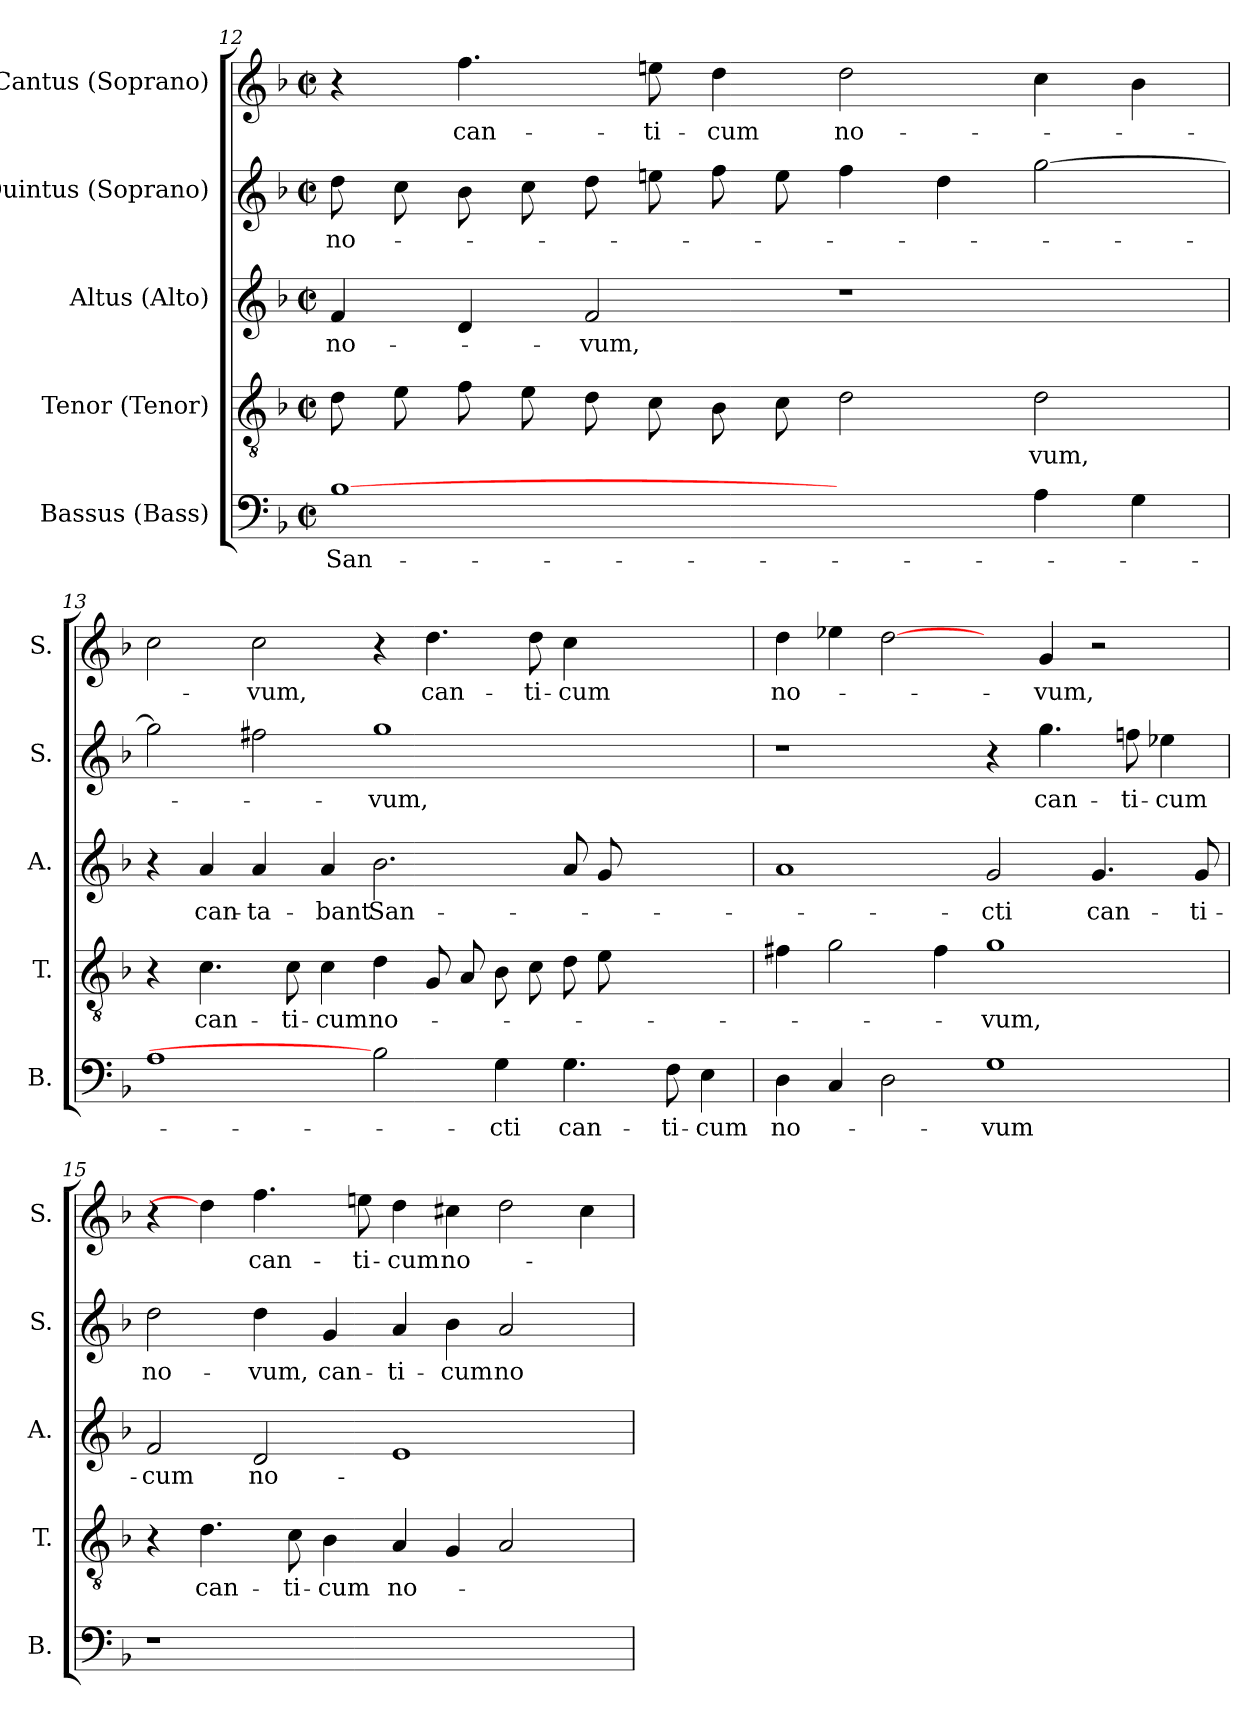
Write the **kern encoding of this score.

**kern	**text	**kern	**text	**kern	**text	**kern	**text	**kern	**text
*part5	*part5	*part4	*part4	*part3	*part3	*part2	*part2	*part1	*part1
*staff5	*staff5	*staff4	*staff4	*staff3	*staff3	*staff2	*staff2	*staff1	*staff1
*I"Bassus (Bass)	*	*I"Tenor (Tenor)	*	*I"Altus (Alto)	*	*I"Quintus (Soprano)	*	*I"Cantus (Soprano)	*
*I'B.	*	*I'T.	*	*I'A.	*	*I'S.	*	*I'S.	*
*clefF4	*	*clefGv2	*	*clefG2	*	*clefG2	*	*clefG2	*
*	*	*ITrd7c12	*	*	*	*	*	*	*
*k[b-]	*	*k[b-]	*	*k[b-]	*	*k[b-]	*	*k[b-]	*
*F:	*	*F:	*	*F:	*	*F:	*	*F:	*
*M2/2	*	*M2/2	*	*M2/2	*	*M2/2	*	*M2/2	*
*met(c|)	*	*met(c|)	*	*met(c|)	*	*met(c|)	*	*met(c|)	*
=12	=12	=12	=12	=12	=12	=12	=12	=12	=12
!	!LO:LY:b:color=#000000	!	!	!	!	!	!	!	!
!	!	!	!	!	!LO:LY:b:color=#000000	!	!	!	!
!	!	!	!	!	!	!	!LO:LY:b:color=#000000	!	!
[1B-i	San-	8Di\	.	4fi/	no-	8ddi\	no-	4r	.
.	.	8Ei\	.	.	.	8cci\	.	.	.
!	!	!	!	!	!	!	!	!	!LO:LY:b:color=#000000
.	.	8Fi\	.	4di/	.	8b-i\	.	4.ffi\	can-
.	.	8Ei\	.	.	.	8cci\	.	.	.
!	!	!	!	!	!LO:LY:b:color=#000000	!	!	!	!
.	.	8Di\	.	2fi/	-vum,	8ddi\	.	.	.
!	!	!	!	!	!	!	!	!	!LO:LY:b:color=#000000
.	.	8Ci\	.	.	.	8eeni\	.	8eeni\	-ti-
!	!	!	!	!	!	!	!	!	!LO:LY:b:color=#000000
.	.	8BB-i\	.	.	.	8ffi\	.	4ddi\	-cum
.	.	8Ci\	.	.	.	8eei\	.	.	.
!	!	!	!	!	!	!	!	!	!LO:LY:b:color=#000000
2ryy	.	2Di\	.	1r	.	4ffi\	.	2ddi\	no-
.	.	.	.	.	.	4ddi\	.	.	.
!	!	!	!LO:LY:b:color=#000000	!	!	!	!	!	!
4Ai\	.	2Di\	-vum,	.	.	[2ggi\	.	4cci\	.
4Gi\	.	.	.	.	.	.	.	4b-i\	.
=13	=13	=13	=13	=13	=13	=13	=13	=13	=13
1Ai	.	4r	.	4r	.	2ggi\]	.	2cci\	.
!	!	!	!LO:LY:b:color=#000000	!	!	!	!	!	!
!	!	!	!	!	!LO:LY:b:color=#000000	!	!	!	!
.	.	4.Ci\	can-	4ai/	can-	.	.	.	.
!	!	!	!	!	!LO:LY:b:color=#000000	!	!	!	!
!	!	!	!	!	!	!	!	!	!LO:LY:b:color=#000000
.	.	.	.	4ai/	-ta-	2ff#Xi\	.	2cci\	-vum,
!	!	!	!LO:LY:b:color=#000000	!	!	!	!	!	!
.	.	8Ci\	-ti-	.	.	.	.	.	.
!	!	!	!LO:LY:b:color=#000000	!	!	!	!	!	!
!	!	!	!	!	!LO:LY:b:color=#000000	!	!	!	!
.	.	4Ci\	-cum	4ai/	-bant	.	.	.	.
!	!	!	!LO:LY:b:color=#000000	!	!	!	!	!	!
!	!	!	!	!	!LO:LY:b:color=#000000	!	!	!	!
!	!	!	!	!	!	!	!LO:LY:b:color=#000000	!	!
2B-i]	.	4Di\	no-	2.b-i\	San-	1ggi	-vum,	4r	.
!	!	!	!	!	!	!	!	!	!LO:LY:b:color=#000000
.	.	8GGi/	.	.	.	.	.	4.ddi\	can-
.	.	8AAi/	.	.	.	.	.	.	.
!	!LO:LY:b:color=#000000	!	!	!	!	!	!	!	!
4Gi\	-cti	8BB-i\	.	.	.	.	.	.	.
!	!	!	!	!	!	!	!	!	!LO:LY:b:color=#000000
.	.	8Ci\	.	.	.	.	.	8ddi\	-ti-
!	!LO:LY:b:color=#000000	!	!	!	!	!	!	!	!
!	!	!	!	!	!	!	!	!	!LO:LY:b:color=#000000
4.Gi\	can-	8Di\	.	8ai/	.	.	.	4cci\	-cum
.	.	8Ei\	.	8gi/	.	.	.	.	.
.	.	2ryy	.	2ryy	.	2ryy	.	2ryy	.
!	!LO:LY:b:color=#000000	!	!	!	!	!	!	!	!
8Fi\	-ti-	.	.	.	.	.	.	.	.
!	!LO:LY:b:color=#000000	!	!	!	!	!	!	!	!
4Ei\	-cum	.	.	.	.	.	.	.	.
!!LO:LB:g=z
=14	=14	=14	=14	=14	=14	=14	=14	=14	=14
!	!LO:LY:b:color=#000000	!	!	!	!	!	!	!	!
!	!	!	!	!	!	!	!	!	!LO:LY:b:color=#000000
4Di\	no-	4F#Xi\	.	1ai	.	1r	.	4ddi\	no-
4Ci/	.	2Gi\	.	.	.	.	.	4ee-Xi\	.
2Di\	.	.	.	.	.	.	.	[2ddi\	.
.	.	4F#i\	.	.	.	.	.	.	.
!	!LO:LY:b:color=#000000	!	!	!	!	!	!	!	!
!	!	!	!LO:LY:b:color=#000000	!	!	!	!	!	!
!	!	!	!	!	!LO:LY:b:color=#000000	!	!	!	!
1Gi	-vum	1Gi	-vum,	2gi/	-cti	4r	.	4ryy	.
!	!	!	!	!	!	!	!LO:LY:b:color=#000000	!	!
!	!	!	!	!	!	!	!	!	!LO:LY:b:color=#000000
.	.	.	.	.	.	4.ggi\	can-	4gi/	-vum,
!	!	!	!	!	!LO:LY:b:color=#000000	!	!	!	!
.	.	.	.	4.gi/	can-	.	.	2r	.
!	!	!	!	!	!	!	!LO:LY:b:color=#000000	!	!
.	.	.	.	.	.	8ffni\	-ti-	.	.
!	!	!	!	!	!	!	!LO:LY:b:color=#000000	!	!
.	.	.	.	.	.	4ee-Xi\	-cum	.	.
!	!	!	!	!	!LO:LY:b:color=#000000	!	!	!	!
.	.	.	.	8gi/	-ti-	.	.	.	.
=15	=15	=15	=15	=15	=15	=15	=15	=15	=15
!LO:N:vis=1	!	!	!	!	!	!	!	!	!
!	!	!	!	!	!LO:LY:b:color=#000000	!	!	!	!
!	!	!	!	!	!	!	!LO:LY:b:color=#000000	!	!
1r	.	4r	.	2fi/	-cum	2ddi\	no-	4r	.
!	!	!	!LO:LY:b:color=#000000	!	!	!	!	!	!
.	.	4.Di\	can-	.	.	.	.	4ddi\]	.
!	!	!	!	!	!LO:LY:b:color=#000000	!	!	!	!
!	!	!	!	!	!	!	!LO:LY:b:color=#000000	!	!
!	!	!	!	!	!	!	!	!	!LO:LY:b:color=#000000
.	.	.	.	2di/	no-	4ddi\	-vum,	4.ffi\	can-
!	!	!	!LO:LY:b:color=#000000	!	!	!	!	!	!
.	.	8Ci\	-ti-	.	.	.	.	.	.
!	!	!	!LO:LY:b:color=#000000	!	!	!	!	!	!
!	!	!	!	!	!	!	!LO:LY:b:color=#000000	!	!
.	.	4BB-i\	-cum	.	.	4gi/	can-	.	.
!	!	!	!	!	!	!	!	!	!LO:LY:b:color=#000000
.	.	.	.	.	.	.	.	8eeni\	-ti-
!	!	!	!LO:LY:b:color=#000000	!	!	!	!	!	!
!	!	!	!	!	!	!	!LO:LY:b:color=#000000	!	!
!	!	!	!	!	!	!	!	!	!LO:LY:b:color=#000000
1ryy	.	4AAi/	no-	1ei	.	4ai/	-ti-	4ddi\	-cum
!	!	!	!	!	!	!	!LO:LY:b:color=#000000	!	!
!	!	!	!	!	!	!	!	!	!LO:LY:b:color=#000000
.	.	4GGi/	.	.	.	4b-i\	-cum	4cc#Xi\	no-
!	!	!	!	!	!	!	!LO:LY:b:color=#000000	!	!
.	.	2AAi/	.	.	.	2ai/	no-	2ddi\	.
4ryy	.	4ryy	.	4ryy	.	4ryy	.	4cc#i\	.
=	=	=	=	=	=	=	=	=	=
*-	*-	*-	*-	*-	*-	*-	*-	*-	*-
